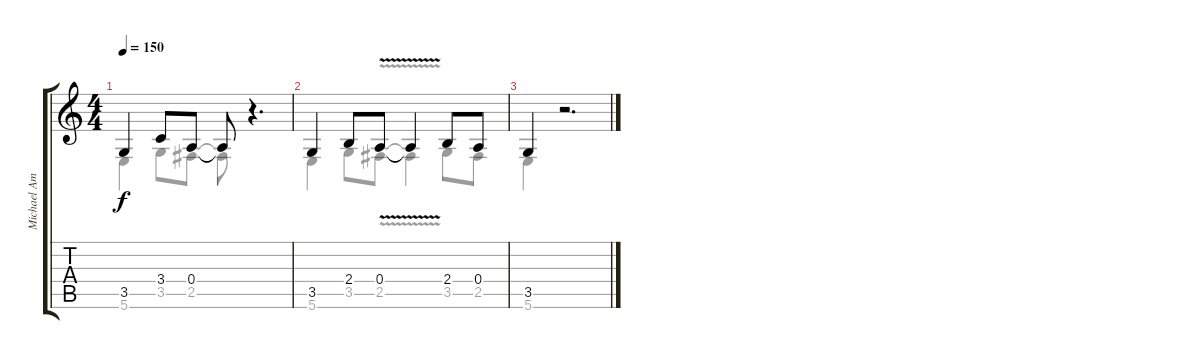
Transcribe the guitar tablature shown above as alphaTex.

\track ("Michael Amott" "Michael Am") {instrument distortionguitar}
\staff {score tabs}
\tuning (B3 Gb3 D3 A2 E2 B1) {hide}
\voice
\ts (4 4)
\tempo 150
\clef g2
\ks c
3.5.4{dy f} 3.4.8 0.4.8 0.4{t}.8 r.4{d} |
3.5.4 2.4.8 0.4{v}.8 0.4{v t}.4 2.4.8 0.4.8 |
3.5.4 r.2{d}
\voice
\clef g2
\ottava regular
\simile none
\ks c
5.6.4{dy f} 3.5.8 2.5.8 2.5{t}.8 r.4{d} |
5.6.4 3.5.8 2.5{v}.8 2.5{v t}.4 3.5.8 2.5.8 |
5.6.4 r.2{d}
